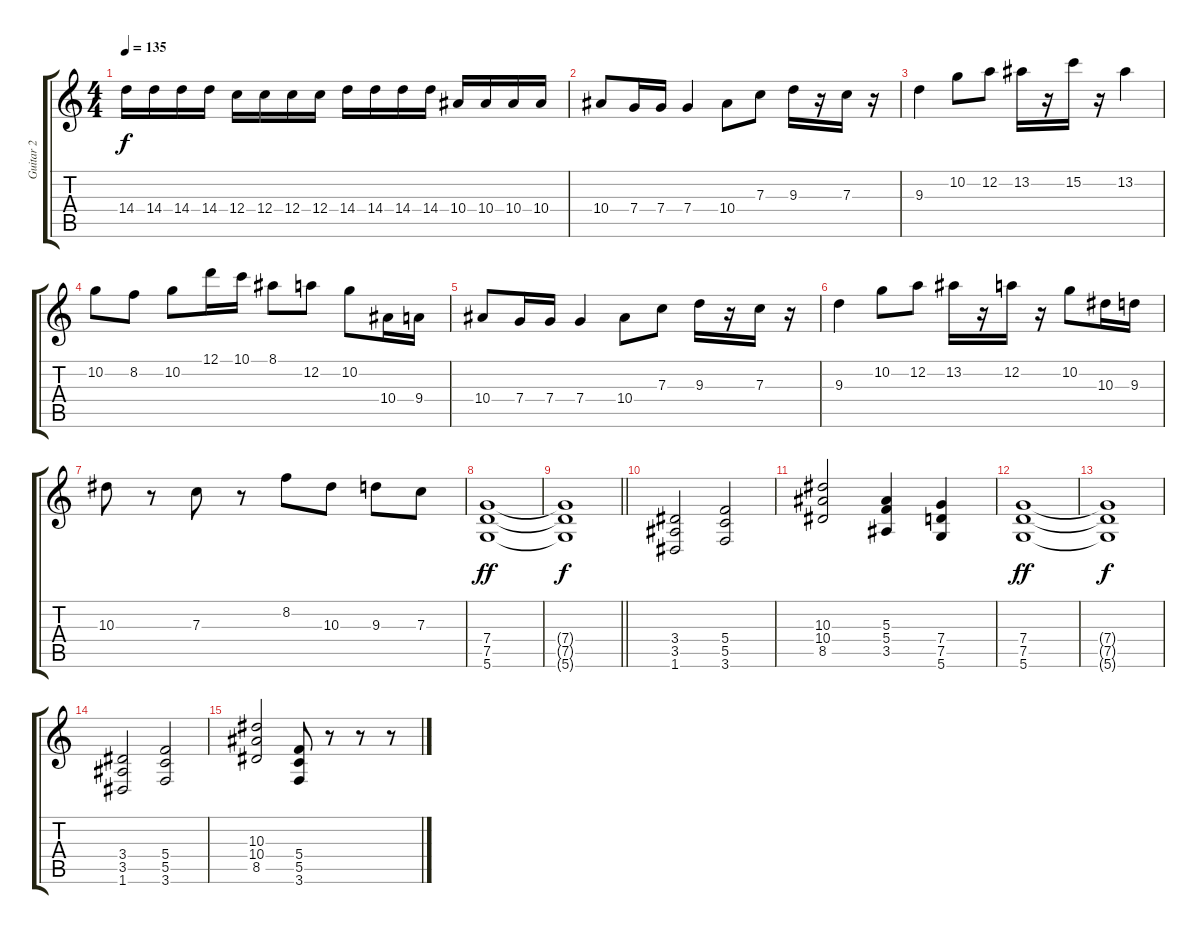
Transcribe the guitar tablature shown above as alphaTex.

\track ("Guitar 2" "Guitar 2") {instrument distortionguitar}
\staff {score tabs}
\tuning (D4 A3 F3 C3 G2 D2) {hide}
\ts (4 4)
\tempo 135
\clef g2
\ks c
14.4.16{dy f} 14.4.16 14.4.16 14.4.16 12.4.16 12.4.16 12.4.16 12.4.16 14.4.16 14.4.16 14.4.16 14.4.16 10.4.16 10.4.16 10.4.16 10.4.16 |
10.4.8 7.4.16 7.4.16 7.4.4 10.4.8 7.3.8 9.3.16 r.16 7.3.16 r.16 |
9.3.4 10.2.8 12.2.8 13.2.16 r.16 15.2.16 r.16 13.2.4 |
10.2.8 8.2.8 10.2.8 12.1.16 10.1.16 8.1.8 12.2.8 10.2.8 10.4.16 9.4.16 |
10.4.8 7.4.16 7.4.16 7.4.4 10.4.8 7.3.8 9.3.16 r.16 7.3.16 r.16 |
9.3.4 10.2.8 12.2.8 13.2.16 r.16 12.2.16 r.16 10.2.8 10.3.16 9.3.16 |
10.3.8 r.8 7.3.8 r.8 8.2.8 10.3.8 9.3.8 7.3.8 |
(7.4 7.5 5.6).1{dy ff} |
\barLineRight lightlight
(7.4{t} 7.5{t} 5.6{t}).1{dy f} |
(3.4 3.5 1.6).2 (5.4 5.5 3.6).2 |
(10.3 10.4 8.5).2 (5.3 5.4 3.5).4 (7.4 7.5 5.6).4 |
(7.4 7.5 5.6).1{dy ff} |
(7.4{t} 7.5{t} 5.6{t}).1{dy f} |
(3.4 3.5 1.6).2 (5.4 5.5 3.6).2 |
(10.3 10.4 8.5).2 (5.4 5.5 3.6).8 r.8 r.8 r.8
